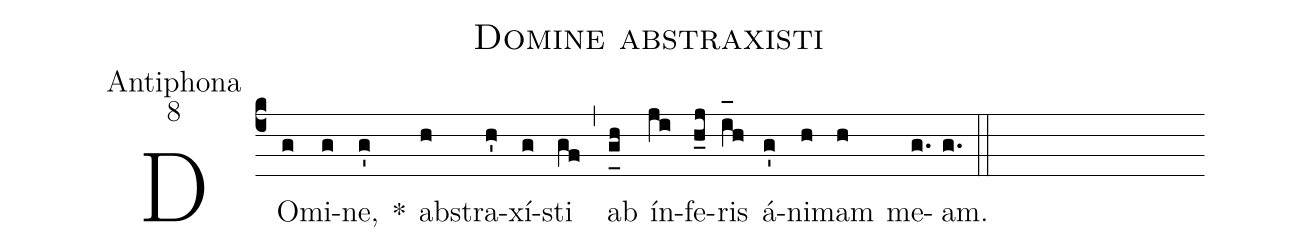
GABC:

name:Domine abstraxisti;
office-part:Antiphona;
mode:8;
%%
(c4) DO(g)mi(g)ne,(g') *() ab(h)stra(h')xí(g)sti(gf) (,) ab(g_[uh:l]h) ín(ji)fe(h_j)ris(i_[oh:h]h) á(g')ni(h)mam(h) me(g.)am.(g.) (::)
